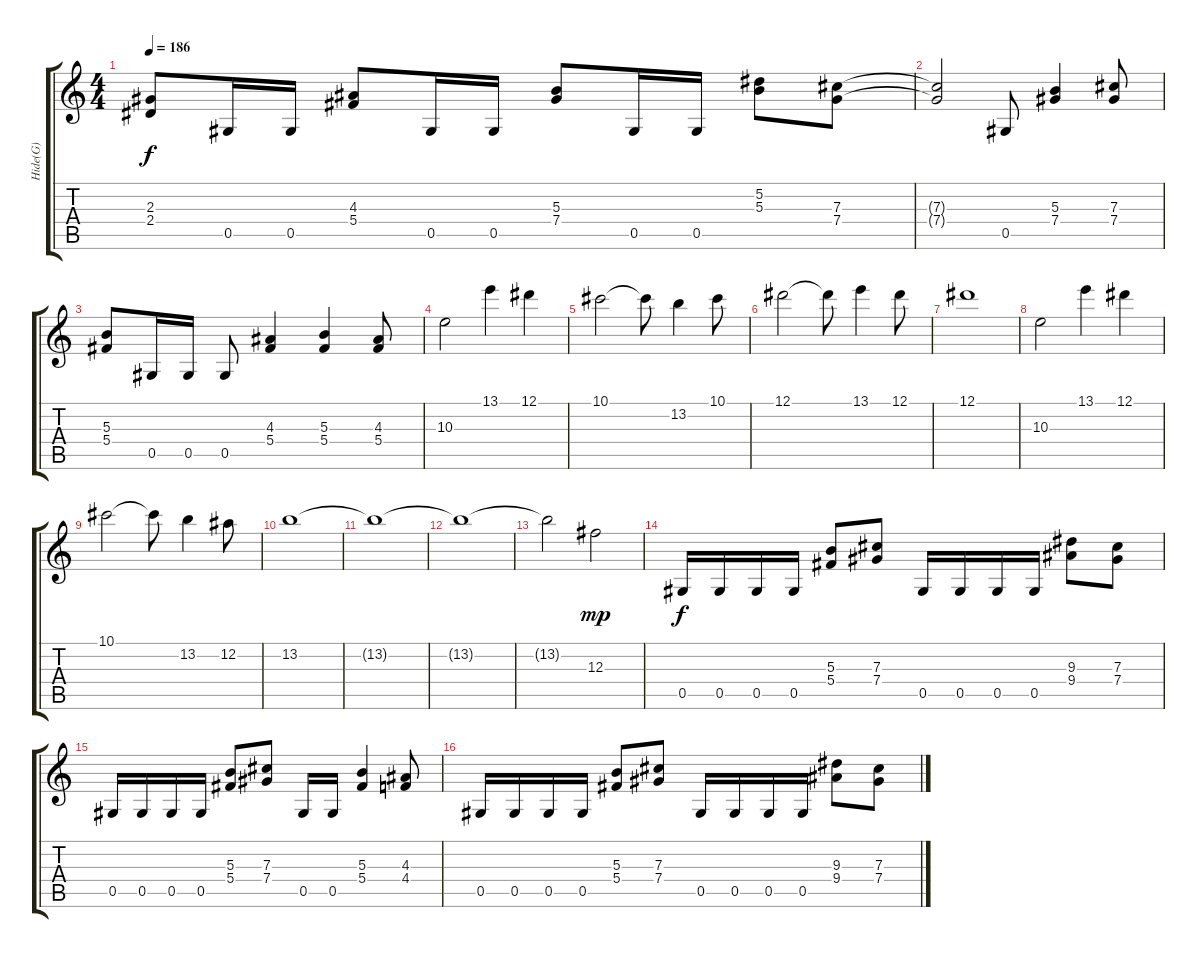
\track ("Hide(G)" "Hide(G)") {instrument distortionguitar}
\staff {score tabs}
\tuning (Eb4 Bb3 Gb3 Db3 Ab2 Eb2) {hide}
\ts (4 4)
\tempo 186
\clef g2
\ks c
(2.3{t} 2.4{t}).8{dy f} 0.5.16 0.5.16 (4.3 5.4).8 0.5.16 0.5.16 (5.3 7.4).8 0.5.16 0.5.16 (5.2 5.3).8 (7.3 7.4).8 |
(7.3{t} 7.4{t}).2 0.5.8 (5.3 7.4).4 (7.3 7.4).8 |
(5.3 5.4).8 0.5.16 0.5.16 0.5.8 (4.3 5.4).4 (5.3 5.4).4 (4.3 5.4).8 |
10.3.2 13.1.4 12.1.4 |
10.1.2 10.1{t}.8 13.2.4 10.1.8 |
12.1.2 12.1{t}.8 13.1.4 12.1.8 |
12.1.1 |
10.3.2 13.1.4 12.1.4 |
10.1.2 10.1{t}.8 13.2.4 12.2.8 |
13.2.1 |
13.2{t}.1 |
13.2{t}.1 |
13.2{t}.2 12.3.2{dy mp} |
0.5.16{dy f} 0.5.16 0.5.16 0.5.16 (5.3 5.4).8 (7.3 7.4).8 0.5.16 0.5.16 0.5.16 0.5.16 (9.3 9.4).8 (7.3 7.4).8 |
0.5.16 0.5.16 0.5.16 0.5.16 (5.3 5.4).8 (7.3 7.4).8 0.5.16 0.5.16 (5.3 5.4).4 (4.3 4.4).8 |
0.5.16 0.5.16 0.5.16 0.5.16 (5.3 5.4).8 (7.3 7.4).8 0.5.16 0.5.16 0.5.16 0.5.16 (9.3 9.4).8 (7.3 7.4).8
